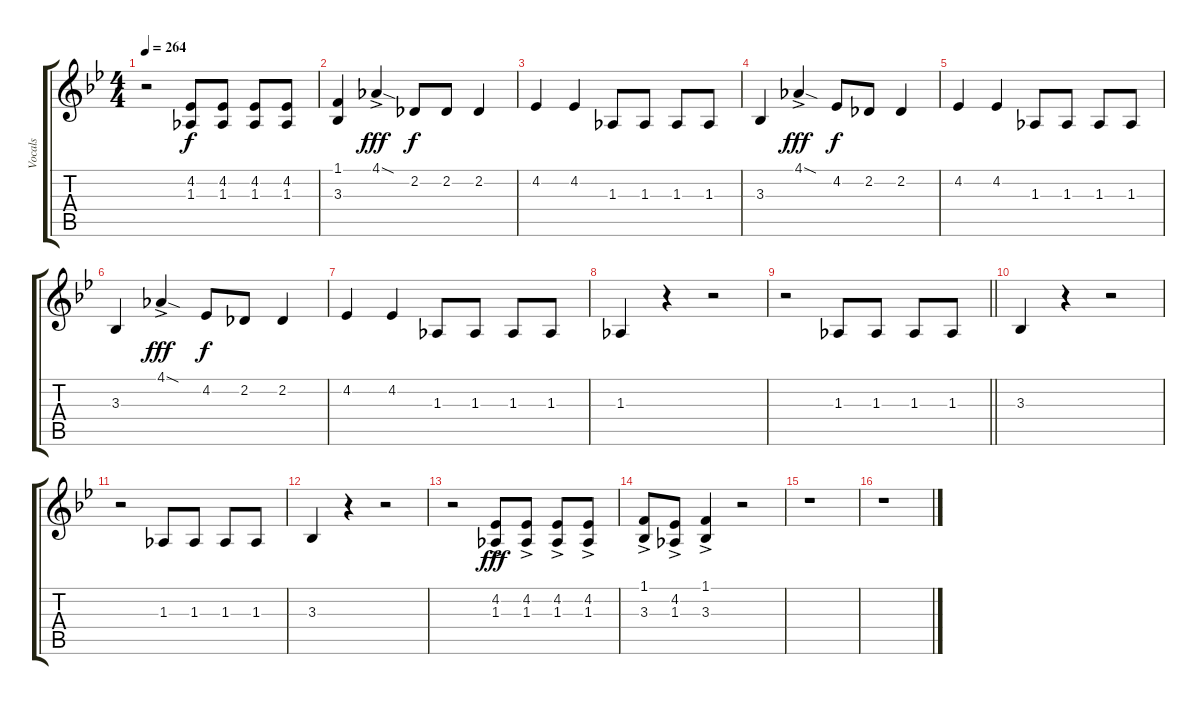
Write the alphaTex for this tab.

\track ("Vocals" "Vocals") {instrument stringensemble1}
\staff {score tabs}
\tuning (E4 B3 G3 D3 A2 E2) {hide}
\ts (4 4)
\tempo 264
\clef g2
\ks gminor
r.2{dy fff} (4.2 1.3).8{dy f} (4.2 1.3).8 (4.2 1.3).8 (4.2 1.3).8 |
(1.1 3.3).4 4.1{sod ac}.4{dy fff} 2.2.8{dy f} 2.2.8 2.2.4 |
4.2.4 4.2.4 1.3.8 1.3.8 1.3.8 1.3.8 |
3.3.4 4.1{sod ac}.4{dy fff} 4.2.8{dy f} 2.2.8 2.2.4 |
4.2.4 4.2.4 1.3.8 1.3.8 1.3.8 1.3.8 |
3.3.4 4.1{sod ac}.4{dy fff} 4.2.8{dy f} 2.2.8 2.2.4 |
4.2.4 4.2.4 1.3.8 1.3.8 1.3.8 1.3.8 |
1.3.4 r.4 r.2 |
\barLineRight lightlight
r.2 1.3.8 1.3.8 1.3.8 1.3.8 |
3.3.4 r.4 r.2 |
r.2 1.3.8 1.3.8 1.3.8 1.3.8 |
3.3.4 r.4 r.2 |
r.2 (4.2{ac} 1.3{ac}).8{dy fff} (4.2{ac} 1.3{ac}).8 (4.2{ac} 1.3{ac}).8 (4.2{ac} 1.3{ac}).8 |
(1.1{ac} 3.3{ac}).8 (4.2{ac} 1.3{ac}).8 (1.1{ac} 3.3{ac}).4 r.2 |
r.1 |
r.1
